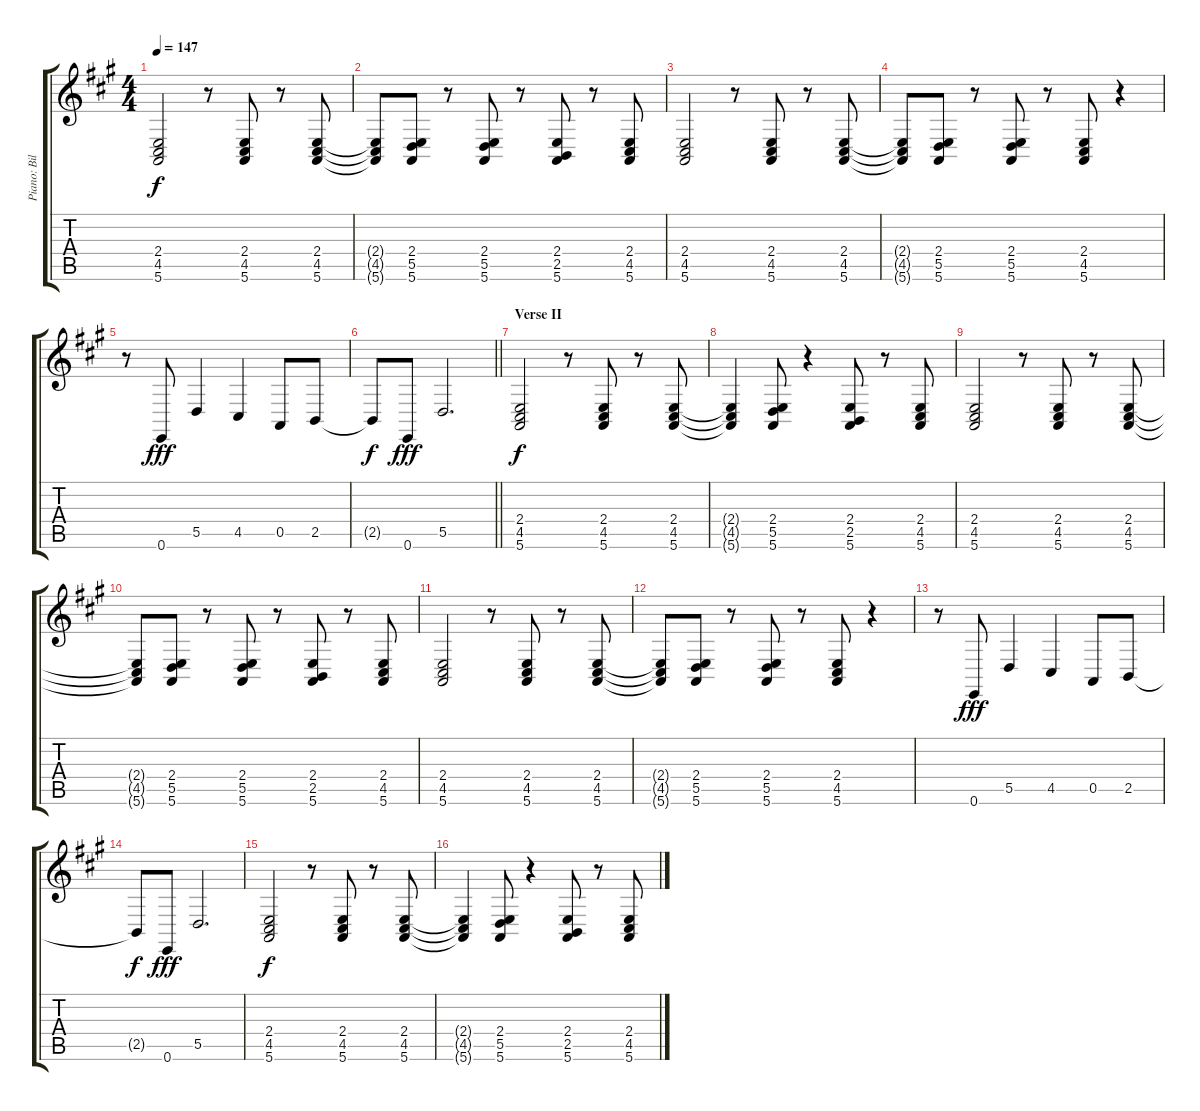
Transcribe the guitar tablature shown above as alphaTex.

\track ("Piano: Billy" "Piano: Bil") {instrument electricgrandpiano}
\staff {score tabs}
\tuning (E4 B3 G3 D3 A2 E2) {hide}
\ts (4 4)
\tempo 147
\clef g2
\ks a
(2.4 4.5 5.6).2{dy f} r.8 (2.4 4.5 5.6).8 r.8 (2.4 4.5 5.6).8 |
(2.4{t} 4.5{t} 5.6{t}).8 (2.4 5.5 5.6).8 r.8 (2.4 5.5 5.6).8 r.8 (2.4 2.5 5.6).8 r.8 (2.4 4.5 5.6).8 |
(2.4 4.5 5.6).2 r.8 (2.4 4.5 5.6).8 r.8 (2.4 4.5 5.6).8 |
(2.4{t} 4.5{t} 5.6{t}).8 (2.4 5.5 5.6).8 r.8 (2.4 5.5 5.6).8 r.8 (2.4 4.5 5.6).8 r.4 |
r.8 0.6.8{dy fff} 5.5.4 4.5.4 0.5.8 2.5.8 |
\barLineRight lightlight
2.5{t}.8{dy f} 0.6.8{dy fff} 5.5.2{d} |
\section ("" "Verse II")
(2.4 4.5 5.6).2{dy f} r.8 (2.4 4.5 5.6).8 r.8 (2.4 4.5 5.6).8 |
(2.4{t} 4.5{t} 5.6{t}).4 (2.4 5.5 5.6).8 r.4 (2.4 2.5 5.6).8 r.8 (2.4 4.5 5.6).8 |
(2.4 4.5 5.6).2 r.8 (2.4 4.5 5.6).8 r.8 (2.4 4.5 5.6).8 |
(2.4{t} 4.5{t} 5.6{t}).8 (2.4 5.5 5.6).8 r.8 (2.4 5.5 5.6).8 r.8 (2.4 2.5 5.6).8 r.8 (2.4 4.5 5.6).8 |
(2.4 4.5 5.6).2 r.8 (2.4 4.5 5.6).8 r.8 (2.4 4.5 5.6).8 |
(2.4{t} 4.5{t} 5.6{t}).8 (2.4 5.5 5.6).8 r.8 (2.4 5.5 5.6).8 r.8 (2.4 4.5 5.6).8 r.4 |
r.8 0.6.8{dy fff} 5.5.4 4.5.4 0.5.8 2.5.8 |
2.5{t}.8{dy f} 0.6.8{dy fff} 5.5.2{d} |
(2.4 4.5 5.6).2{dy f} r.8 (2.4 4.5 5.6).8 r.8 (2.4 4.5 5.6).8 |
(2.4{t} 4.5{t} 5.6{t}).4 (2.4 5.5 5.6).8 r.4 (2.4 2.5 5.6).8 r.8 (2.4 4.5 5.6).8
